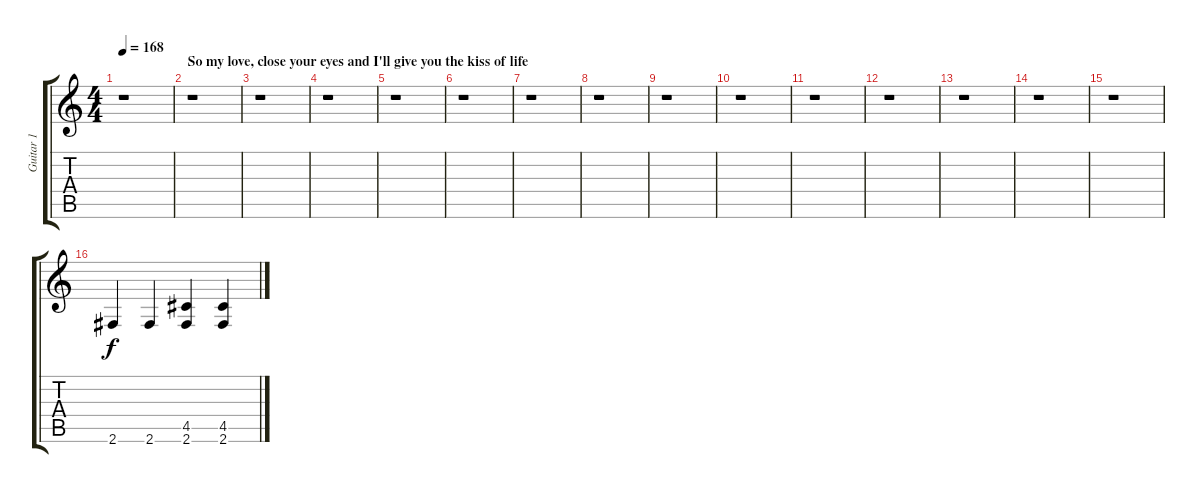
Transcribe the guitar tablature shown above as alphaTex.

\track ("Guitar 1" "Guitar 1") {instrument overdrivenguitar}
\staff {score tabs}
\tuning (E4 B3 G3 D3 A2 E2) {hide}
\ts (4 4)
\tempo 168
\clef g2
\ks c
r.1{dy f} |
\section ("" "So my love, close your eyes and I'll give you the kiss of life")
r.1 |
r.1 |
r.1 |
r.1 |
r.1 |
r.1 |
r.1 |
r.1 |
r.1 |
r.1 |
r.1 |
r.1 |
r.1 |
r.1 |
2.6.4 2.6.4 (4.5 2.6).4 (4.5 2.6).4
